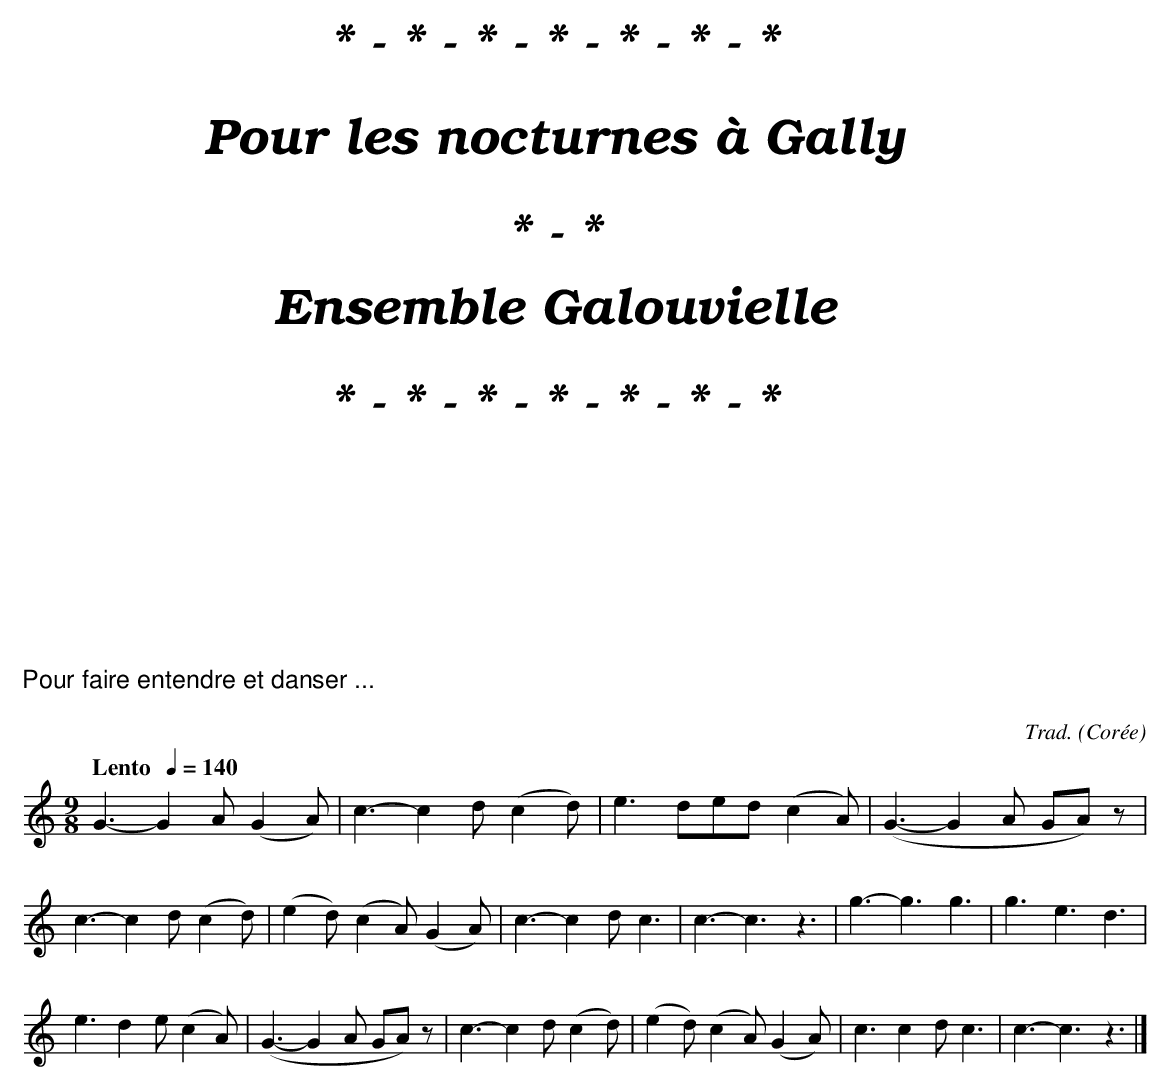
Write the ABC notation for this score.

X:1
T:Arirang
C:Trad.
O:Corée
M:9/8
Q:"Lento  " 1/4=140
K:C
G3-G2A(G2A) | c3-c2d(c2d) | e3ded(c2A) | (G3-G2A GA)z | $
c3-c2d(c2d) | (e2d)(c2A)(G2A) | c3-c2dc3 | c3-c3z3 |
g3-g3g3 | g3e3d3 | $e3d2e(c2A) | (G3-G2A GA)z |
c3-c2d(c2d) | (e2d)(c2A)(G2A) | c3c2dc3 | c3-c3z3 |]
